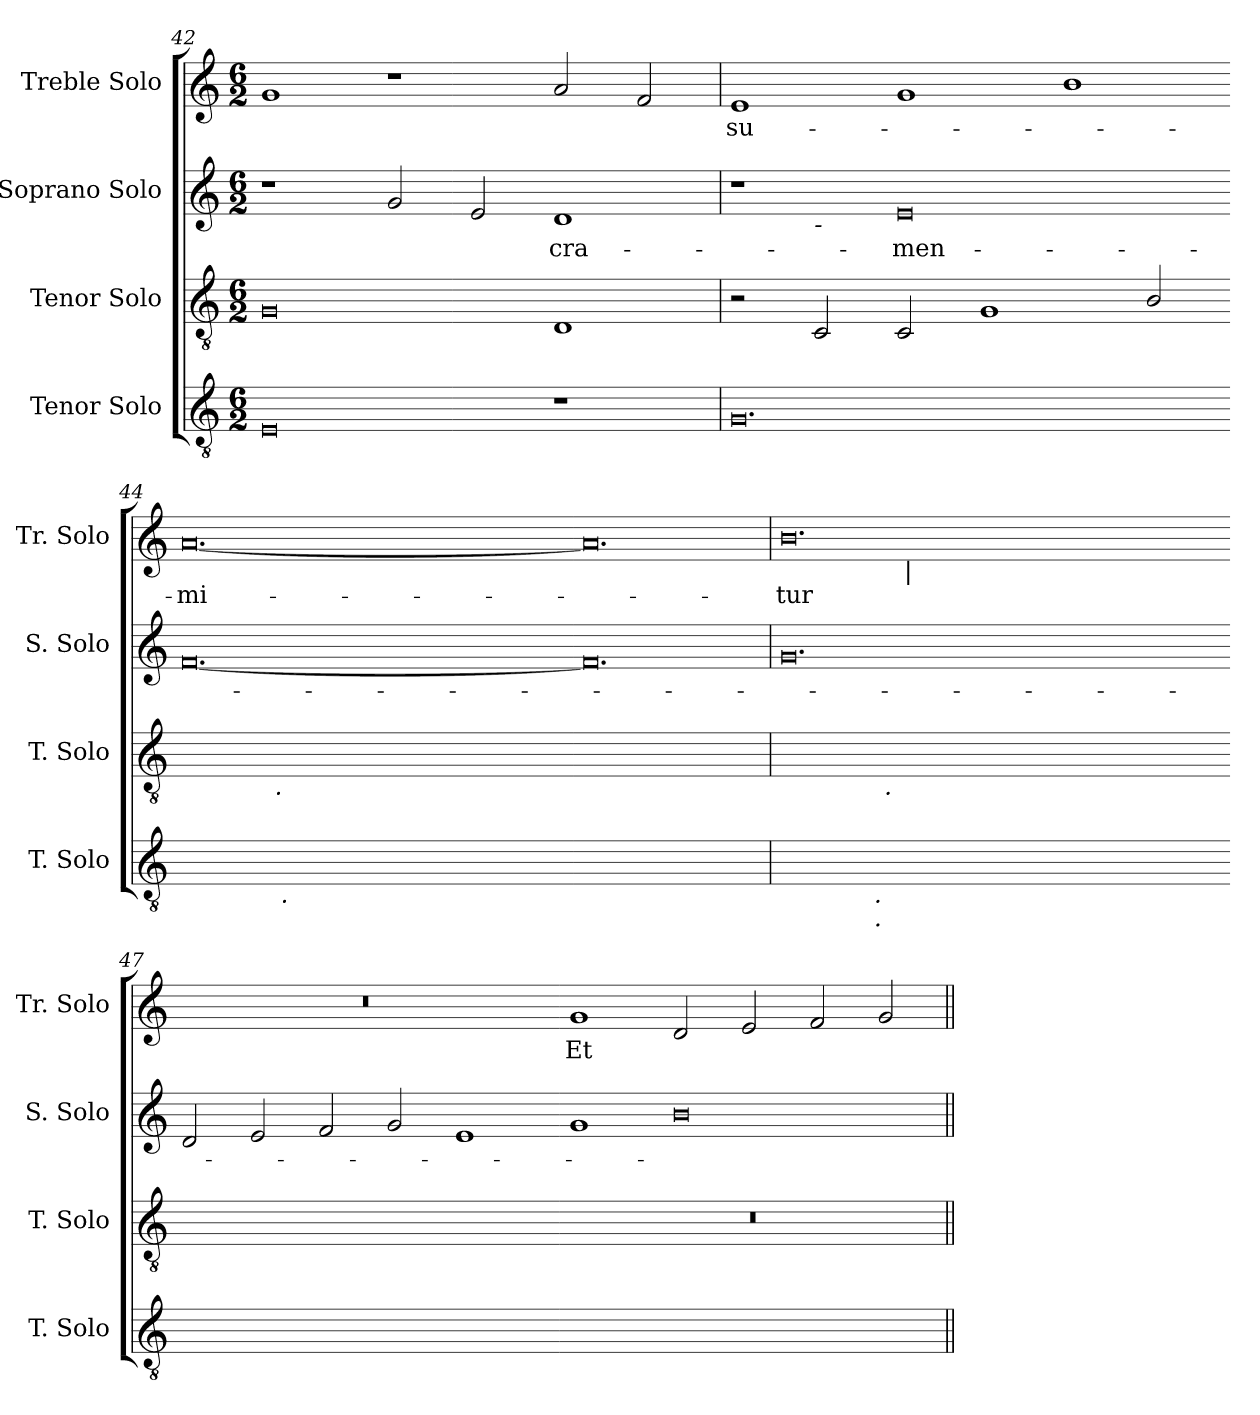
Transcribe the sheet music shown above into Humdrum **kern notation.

**kern	**kern	**kern	**text	**kern	**text
*part4	*part3	*part2	*part2	*part1	*part1
*staff4	*staff3	*staff2	*staff2	*staff1	*staff1
*I"Tenor Solo	*I"Tenor Solo	*I"Soprano Solo	*	*I"Treble Solo	*
*I'T. Solo	*I'T. Solo	*I'S. Solo	*	*I'Tr. Solo	*
*clefGv2	*clefGv2	*clefG2	*	*clefG2	*
*ITrd7c12	*ITrd7c12	*	*	*	*
*k[]	*k[]	*k[]	*	*k[]	*
*C:	*C:	*C:	*	*C:	*
*M6/2	*M6/2	*M6/2	*	*M6/2	*
=42	=42	=42	=42	=42	=42
0EEi	0GGi	1r	.	1gi	.
.	.	2gi/	.	1r	.
.	.	2ei/	.	.	.
!	!	!	!LO:LY:b:color=#000000	!	!
1r	1DDi	1di	-cra-	2ai/	.
.	.	.	.	2fi/	.
!!LO:LB:g=z
=43	=43	=43	=43	=43	=43
!	!	!	!	!	!LO:LY:b:color=#000000
*	*	*^	*	*	*
0.GGi	2r	1r	2ryy	.	1ei	su-
!	!	!	!LO:TX:b:i:t=-	!	!	!
.	2CCi/	.	1ryy	.	.	.
!	!	!	!	!LO:LY:b:color=#000000	!	!
.	2CCi/	0ei	.	-men-	1gi	.
.	1GGi	.	1.ryy	.	.	.
.	.	.	.	.	1bi	.
.	2BBi/	.	.	.	.	.
*	*	*v	*v	*	*	*
=44-	=44-	=44-	=44-	=44-	=44-
*	*	*^	*	*	*
!	!	!	!	!	!	!LO:LY:b:color=#000000
*^	*^	*v	*v	*	*	*
[<0.AAiyy	2ryy	[>0.Ciyy	2ryy	[<0.fi	.	[<0.ai	-mi-
.	16ryy	.	16ryy	.	.	.	.
.	32ryy	.	64..ryy	.	.	.	.
!	!	!	!LO:TX:b:i:t=.	!	!	!	!
.	.	.	1ryy	.	.	.	.
.	256ryy	.	.	.	.	.	.
!	!LO:TX:b:i:t=.	!	!	!	!	!	!
.	1ryy	.	.	.	.	.	.
.	.	.	1ryy	.	.	.	.
.	1ryy	.	.	.	.	.	.
.	.	.	4ryy	.	.	.	.
.	4ryy	.	.	.	.	.	.
.	.	.	8ryy	.	.	.	.
.	8ryy	.	.	.	.	.	.
.	.	.	32ryy	.	.	.	.
.	64..ryy	.	.	.	.	.	.
.	.	.	256ryy	.	.	.	.
*v	*v	*	*	*	*	*	*
*	*v	*v	*	*	*	*
=45-	=45-	=45-	=45-	=45-	=45-
0.AAiyy]	0.Ciyy]	0.fi]	.	0.ai]	.
=46	=46	=46	=46	=46	=46
!	!	!	!	!	!LO:LY:b:color=#000000
*^	*^	*	*	*^	*
[<0.GGiyy	2ryy	[>0.Diyy	2ryy	0.gi	.	0.bi	2ryy	-tur
.	16ryy	.	16ryy	.	.	.	8ryy	.
.	64..ryy	.	32ryy	.	.	.	.	.
!	!LO:TX:b:i:t=.	!	!	!	!	!	!	!
!	!LO:TX:b:i:t=.	!	!	!	!	!	!	!
.	1ryy	.	.	.	.	.	.	.
.	.	.	128ryy	.	.	.	.	.
.	.	.	512.ryy	.	.	.	.	.
!	!	!	!LO:TX:b:i:t=.	!	!	!	!	!
.	.	.	1ryy	.	.	.	.	.
.	.	.	.	.	.	.	64..ryy	.
!	!	!	!	!	!	!	!LO:TX:b:i:t=|	!
.	.	.	.	.	.	.	1ryy	.
.	1ryy	.	.	.	.	.	.	.
.	.	.	1ryy	.	.	.	.	.
.	.	.	.	.	.	.	1ryy	.
.	4ryy	.	.	.	.	.	.	.
.	.	.	4ryy	.	.	.	.	.
.	.	.	.	.	.	.	4ryy	.
.	8ryy	.	.	.	.	.	.	.
.	.	.	8ryy	.	.	.	.	.
.	.	.	.	.	.	.	16ryy	.
.	32ryy	.	.	.	.	.	32ryy	.
.	.	.	64ryy	.	.	.	.	.
.	.	.	256ryy	.	.	.	.	.
.	256ryy	.	.	.	.	.	256ryy	.
.	.	.	1024ryy	.	.	.	.	.
=47-	=47-	=47-	=47-	=47-	=47-	=47-	=47-	=47-
!	!	!	!	!	!	!LO:N:vis=1	!	!
*v	*v	*	*	*	*	*v	*v	*
*	*v	*v	*	*	*	*
0.GGiyy_<	0.Diyy]	2di/	.	0.r	.
.	.	2ei/	.	.	.
.	.	2fi/	.	.	.
.	.	2gi/	.	.	.
.	.	1ei	.	.	.
=48-	=48-	=48-	=48-	=48-	=48-
!	!LO:N:vis=1	!	!	!	!
!	!	!	!	!	!LO:LY:b:color=#000000
0.GGiyy]	0.r	1gi	.	1gi	Et
.	.	0bi	.	2di/	.
.	.	.	.	2ei/	.
.	.	.	.	2fi/	.
.	.	.	.	2gi/	.
=||	=||	=||	=||	=||	=||
*-	*-	*-	*-	*-	*-
